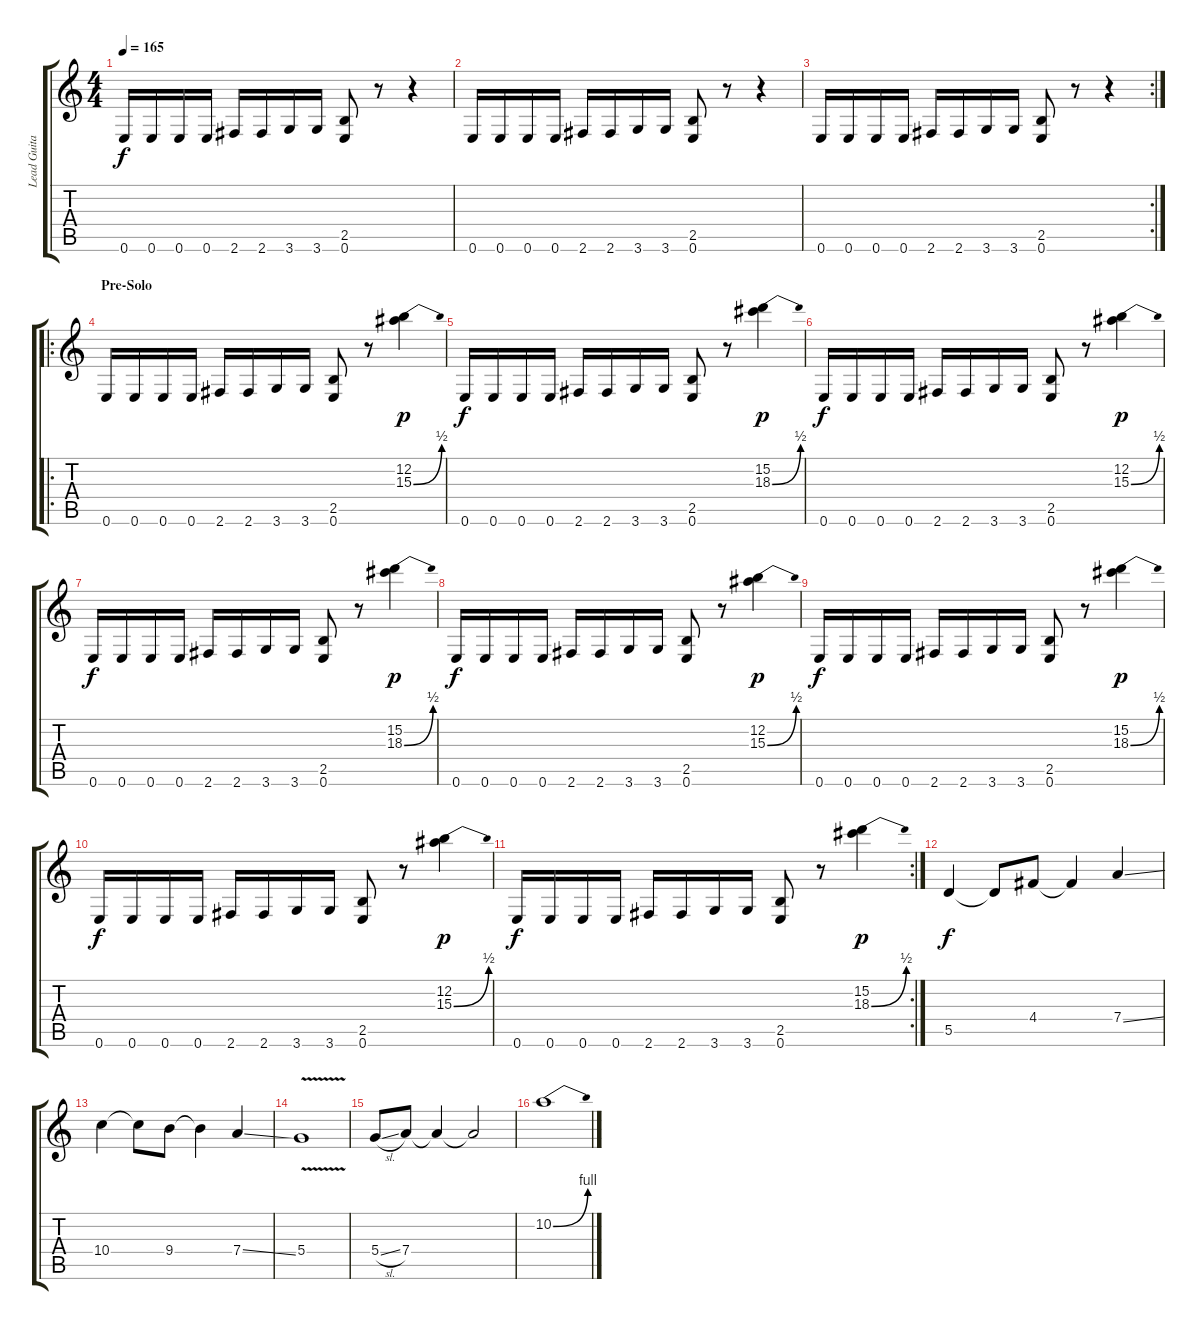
\track ("Lead Guitar (Al Pitrelli)" "Lead Guita") {instrument distortionguitar}
\staff {score tabs}
\tuning (E4 B3 G3 D3 A2 E2) {hide}
\ts (4 4)
\tempo 165
\clef g2
\ks c
0.6.16{dy f} 0.6.16 0.6.16 0.6.16 2.6.16 2.6.16 3.6.16 3.6.16 (2.5 0.6).8 r.8 r.4 |
0.6.16 0.6.16 0.6.16 0.6.16 2.6.16 2.6.16 3.6.16 3.6.16 (2.5 0.6).8 r.8 r.4 |
\rc 2
0.6.16 0.6.16 0.6.16 0.6.16 2.6.16 2.6.16 3.6.16 3.6.16 (2.5 0.6).8 r.8 r.4 |
\ro
\section ("" "Pre-Solo")
0.6.16 0.6.16 0.6.16 0.6.16 2.6.16 2.6.16 3.6.16 3.6.16 (2.5 0.6).8 r.8 (12.2 15.3{be (bend 0 0 60 2)}).4{dy p} |
0.6.16{dy f} 0.6.16 0.6.16 0.6.16 2.6.16 2.6.16 3.6.16 3.6.16 (2.5 0.6).8 r.8 (15.2 18.3{be (bend 0 0 60 2)}).4{dy p} |
0.6.16{dy f} 0.6.16 0.6.16 0.6.16 2.6.16 2.6.16 3.6.16 3.6.16 (2.5 0.6).8 r.8 (12.2 15.3{be (bend 0 0 60 2)}).4{dy p} |
0.6.16{dy f} 0.6.16 0.6.16 0.6.16 2.6.16 2.6.16 3.6.16 3.6.16 (2.5 0.6).8 r.8 (15.2 18.3{be (bend 0 0 60 2)}).4{dy p} |
0.6.16{dy f} 0.6.16 0.6.16 0.6.16 2.6.16 2.6.16 3.6.16 3.6.16 (2.5 0.6).8 r.8 (12.2 15.3{be (bend 0 0 60 2)}).4{dy p} |
0.6.16{dy f} 0.6.16 0.6.16 0.6.16 2.6.16 2.6.16 3.6.16 3.6.16 (2.5 0.6).8 r.8 (15.2 18.3{be (bend 0 0 60 2)}).4{dy p} |
0.6.16{dy f} 0.6.16 0.6.16 0.6.16 2.6.16 2.6.16 3.6.16 3.6.16 (2.5 0.6).8 r.8 (12.2 15.3{be (bend 0 0 60 2)}).4{dy p} |
\rc 2
0.6.16{dy f} 0.6.16 0.6.16 0.6.16 2.6.16 2.6.16 3.6.16 3.6.16 (2.5 0.6).8 r.8 (15.2 18.3{be (bend 0 0 60 2)}).4{dy p} |
5.5.4{dy f} 5.5{t}.8 4.4.8 4.4{t}.4 7.4{ss}.4 |
10.4.4 10.4{t}.8 9.4.8 9.4{t}.4 7.4{ss}.4 |
5.4{v}.1 |
5.4{sl}.8 7.4.8 7.4{t}.4 7.4{t}.2 |
10.2{be (bend 0 0 60 4)}.1
